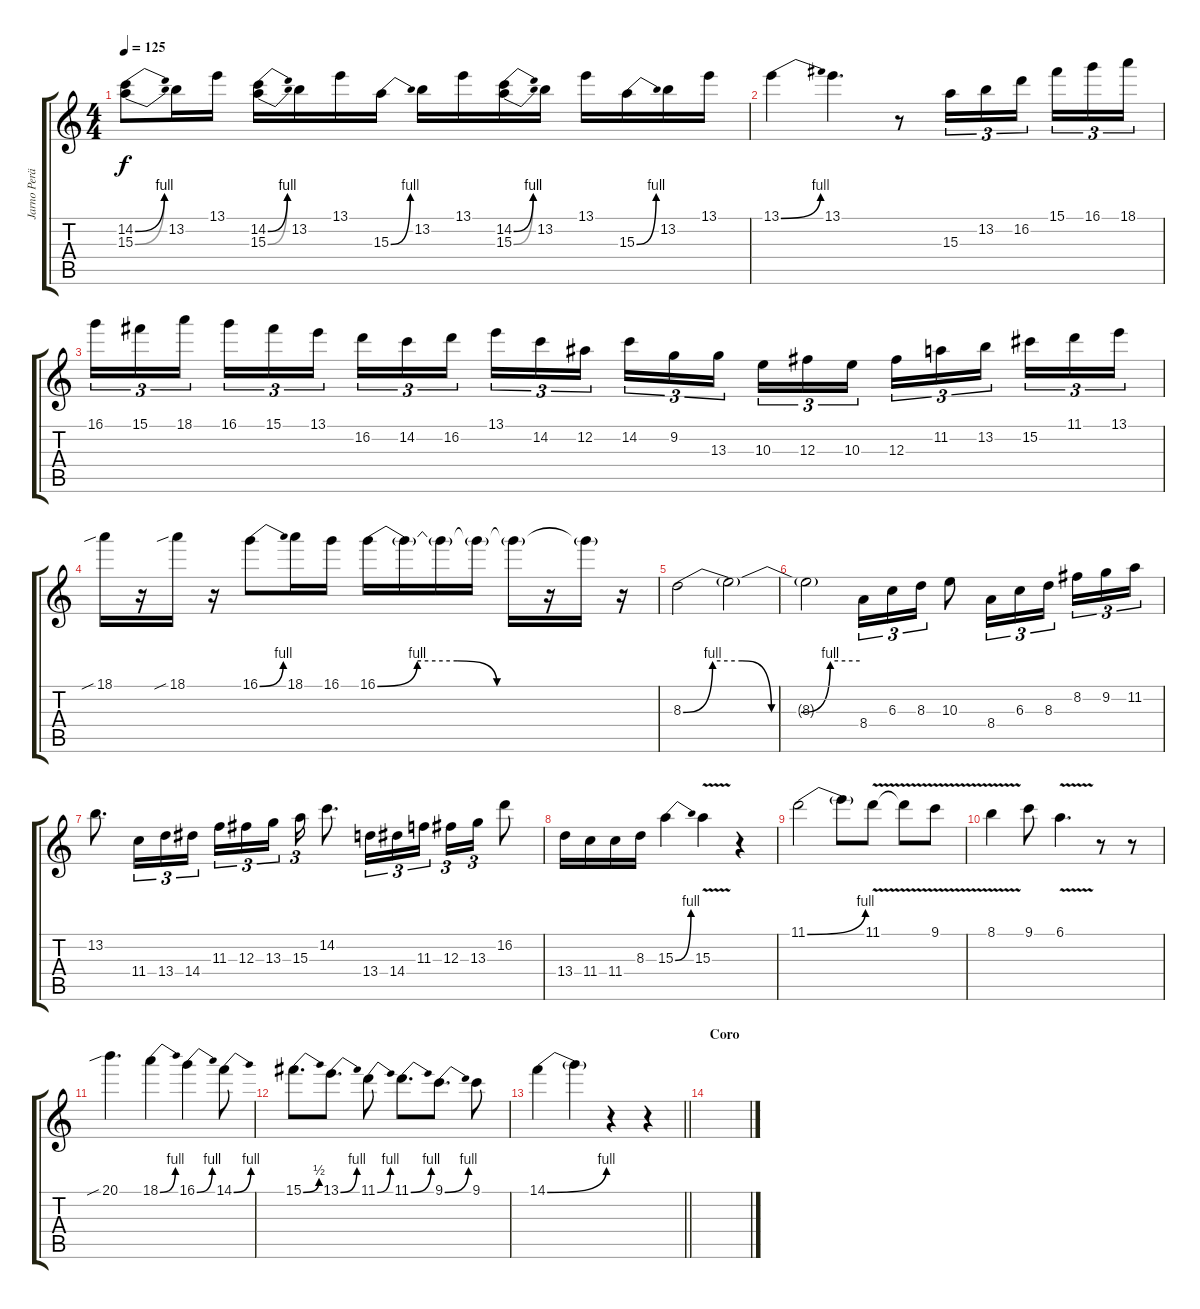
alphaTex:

\track ("Jarno Perätalo " "Jarno Perä") {instrument distortionguitar}
\staff {score tabs}
\tuning (Eb4 Bb3 Gb3 Db3 Ab2 Eb2) {hide}
\ts (4 4)
\tempo 125
\clef g2
\ks c
(14.2{be (bend 0 0 60 4)} 15.3{be (bend 0 0 60 4)}).8{dy f instrument distortionguitar} 13.2.16 13.1.16 (14.2{be (bend 0 0 60 4)} 15.3{be (bend 0 0 60 4)}).16{instrument distortionguitar} 13.2.16 13.1.16 15.3{be (bend 0 0 60 4)}.16{instrument distortionguitar} 13.2.16 13.1.16 (14.2{be (bend 0 0 60 4)} 15.3{be (bend 0 0 60 4)}).16{instrument distortionguitar} 13.2.16 13.1.16 15.3{be (bend 0 0 60 4)}.16{instrument distortionguitar} 13.2.16 13.1.16 |
13.1{be (bend 0 0 60 4)}.4 13.1.4{d instrument guitarharmonics} r.8 15.3.16{tu (3 2) instrument distortionguitar} 13.2.16{tu (3 2)} 16.2.16{tu (3 2) beam splitsecondary} 15.1.16{tu (3 2)} 16.1.16{tu (3 2)} 18.1.16{tu (3 2)} |
16.1.16{tu (3 2)} 15.1.16{tu (3 2)} 18.1.16{tu (3 2) beam splitsecondary} 16.1.16{tu (3 2)} 15.1.16{tu (3 2)} 13.1.16{tu (3 2)} 16.2.16{tu (3 2)} 14.2.16{tu (3 2)} 16.2.16{tu (3 2) beam splitsecondary} 13.1.16{tu (3 2)} 14.2.16{tu (3 2)} 12.2.16{tu (3 2)} 14.2.16{tu (3 2)} 9.2.16{tu (3 2)} 13.3.16{tu (3 2) beam splitsecondary} 10.3.16{tu (3 2)} 12.3.16{tu (3 2)} 10.3.16{tu (3 2)} 12.3.16{tu (3 2)} 11.2.16{tu (3 2)} 13.2.16{tu (3 2) beam splitsecondary} 15.2.16{tu (3 2)} 11.1.16{tu (3 2)} 13.1.16{tu (3 2)} |
18.1{sib}.16 r.16 18.1{sib}.16 r.16 16.1{be (bend 0 0 60 4)}.8 18.1.16 16.1.16 16.1{be (custom 0 0 10 4 20 4 30 0 60 0)}.16 16.1{t}.16 16.1{t}.16 16.1{t}.16 16.1{t}.16 r.16 16.1{t}.16 r.16 |
8.3{be (custom 0 0 10 4 20 4 30 0 40 0 50 4 60 4)}.2 8.3{t}.2 |
8.3{t}.2 8.4.16{tu (3 2)} 6.3.16{tu (3 2)} 8.3.16{tu (3 2)} 10.3.8 8.4.16{tu (3 2)} 6.3.16{tu (3 2)} 8.3.16{tu (3 2) beam splitsecondary} 8.2.16{tu (3 2)} 9.2.16{tu (3 2)} 11.2.16{tu (3 2)} |
13.2.8{d} 11.4.16{tu (3 2)} 13.4.16{tu (3 2)} 14.4.16{tu (3 2) beam splitsecondary} 11.3.16{tu (3 2)} 12.3.16{tu (3 2)} 13.3.16{tu (3 2) beam splitsecondary} 15.3.16{tu (3 2)} 14.2.8{d} 13.4.16{tu (3 2)} 14.4.16{tu (3 2)} 11.3.16{tu (3 2) beam splitsecondary} 12.3.16{tu (3 2)} 13.3.16{tu (3 2)} 16.2.8 |
13.4.16 11.4.16 11.4.16 8.3.16 15.3{be (bend 0 0 60 4)}.4 15.3{v}.4 r.4 |
11.1{be (bend 0 0 60 4)}.2 11.1{t}.8 11.1{v}.8 11.1{v t}.8 9.1{v}.8 |
8.1{v}.4 9.1.8 6.1{v}.4{d} r.8 r.8 |
20.1{sib}.4{d} 18.1{be (bend 0 0 60 4)}.4 16.1{be (bend 0 0 60 4)}.4 14.1{be (bend 0 0 60 4)}.8 |
15.1{be (bend 0 0 60 2)}.8{d} 13.1{be (bend 0 0 60 4)}.8{d} 11.1{be (bend 0 0 60 4)}.8 11.1{be (bend 0 0 60 4)}.8{d} 9.1{be (bend 0 0 60 4)}.8{d} 9.1.8 |
\barLineRight lightlight
14.1{be (bend 0 0 60 4)}.4 14.1{t}.4 r.4 r.4 |
\section ("" "Coro")
